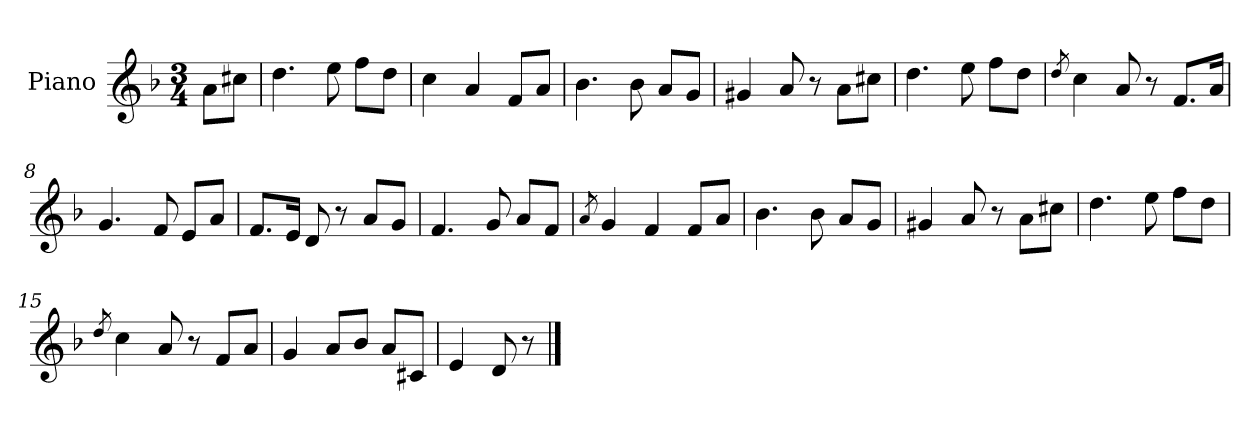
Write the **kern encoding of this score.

**kern
*part1
*staff1
*I"Piano
*I'Pno.
*clefG2
*k[b-]
*M3/4
=1
8a\L
8cc#X\J
=2
4.dd\
8ee\
8ff\L
8dd\J
=3
4cc\
4a/
8f/L
8a/J
=4
4.b-\
8b-\
8a/L
8g/J
=5
4g#X/
8a/
8r
8a\L
8cc#X\J
=6
4.dd\
8ee\
8ff\L
8dd\J
=7
8qdd/
4cc\
8a/
8r
8.f/L
16a/Jk
!!LO:LB:g=z
=8
4.g/
8f/
8e/L
8a/J
=9
8.f/L
16e/Jk
8d/
8r
8a/L
8g/J
=10
4.f/
8g/
8a/L
8f/J
=11
8qa/
4g/
4f/
8f/L
8a/J
=12
4.b-\
8b-\
8a/L
8g/J
=13
4g#X/
8a/
8r
8a\L
8cc#X\J
=14
4.dd\
8ee\
8ff\L
8dd\J
!!LO:LB:g=z
=15
8qdd/
4cc\
8a/
8r
8f/L
8a/J
=16
4g/
8a/L
8b-/J
8a/L
8c#X/J
=17
4e/
8d/
8r
==
*-
